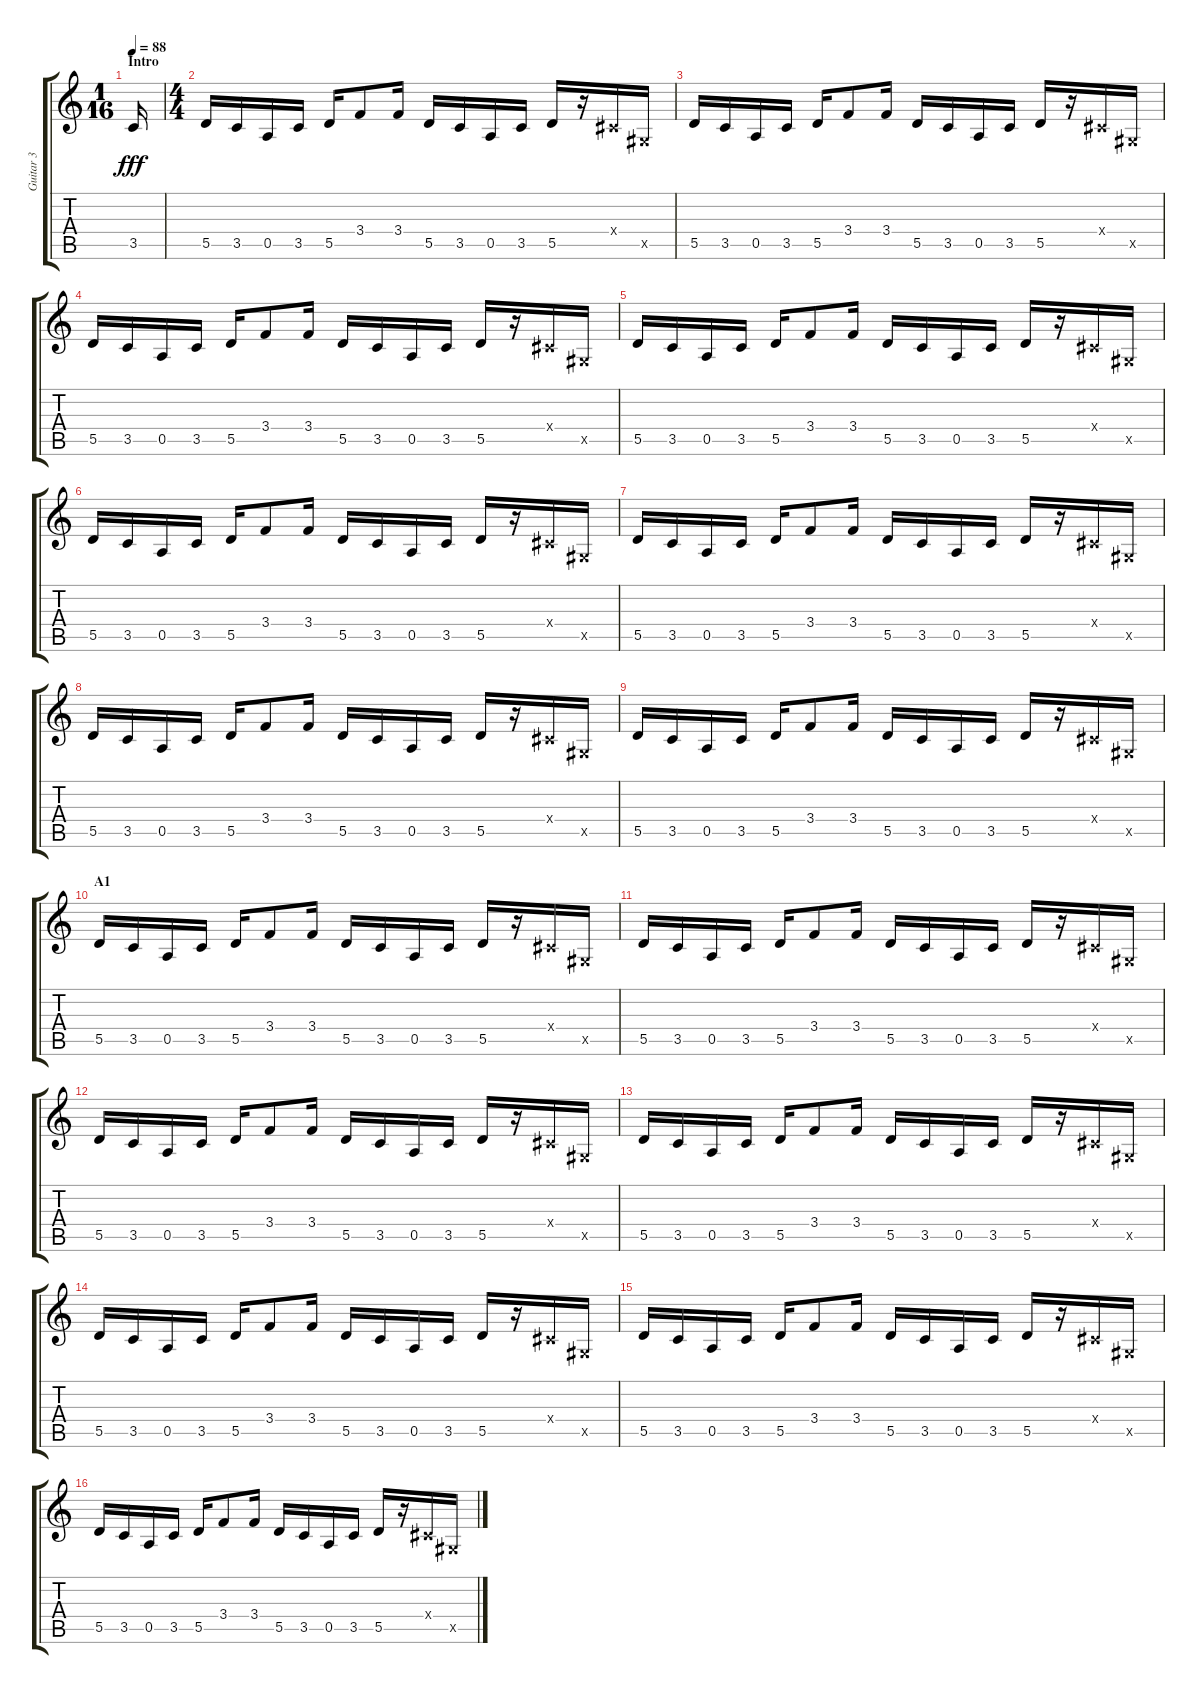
\track ("Guitar 3" "Guitar 3") {instrument distortionguitar}
\staff {score tabs}
\tuning (E4 B3 G3 D3 A2 E2) {hide}
\ts (1 16)
\section ("" "Intro")
\tempo 88
\clef g2
\ks c
3.5.16{dy fff instrument distortionguitar} |
\ts (4 4)
5.5.16 3.5.16 0.5.16 3.5.16 5.5.16 3.4.8 3.4.16 5.5.16 3.5.16 0.5.16 3.5.16 5.5.16 r.16 -1.4{x}.16 -1.5{x}.16 |
5.5.16 3.5.16 0.5.16 3.5.16 5.5.16 3.4.8 3.4.16 5.5.16 3.5.16 0.5.16 3.5.16 5.5.16 r.16 -1.4{x}.16 -1.5{x}.16 |
5.5.16 3.5.16 0.5.16 3.5.16 5.5.16 3.4.8 3.4.16 5.5.16 3.5.16 0.5.16 3.5.16 5.5.16 r.16 -1.4{x}.16 -1.5{x}.16 |
5.5.16 3.5.16 0.5.16 3.5.16 5.5.16 3.4.8 3.4.16 5.5.16 3.5.16 0.5.16 3.5.16 5.5.16 r.16 -1.4{x}.16 -1.5{x}.16 |
5.5.16 3.5.16 0.5.16 3.5.16 5.5.16 3.4.8 3.4.16 5.5.16 3.5.16 0.5.16 3.5.16 5.5.16 r.16 -1.4{x}.16 -1.5{x}.16 |
5.5.16 3.5.16 0.5.16 3.5.16 5.5.16 3.4.8 3.4.16 5.5.16 3.5.16 0.5.16 3.5.16 5.5.16 r.16 -1.4{x}.16 -1.5{x}.16 |
5.5.16 3.5.16 0.5.16 3.5.16 5.5.16 3.4.8 3.4.16 5.5.16 3.5.16 0.5.16 3.5.16 5.5.16 r.16 -1.4{x}.16 -1.5{x}.16 |
5.5.16 3.5.16 0.5.16 3.5.16 5.5.16 3.4.8 3.4.16 5.5.16 3.5.16 0.5.16 3.5.16 5.5.16 r.16 -1.4{x}.16 -1.5{x}.16 |
\section ("" "A1")
5.5.16{volume 6 balance 8} 3.5.16 0.5.16 3.5.16 5.5.16 3.4.8 3.4.16 5.5.16 3.5.16 0.5.16 3.5.16 5.5.16 r.16 -1.4{x}.16 -1.5{x}.16 |
5.5.16 3.5.16 0.5.16 3.5.16 5.5.16 3.4.8 3.4.16 5.5.16 3.5.16 0.5.16 3.5.16 5.5.16 r.16 -1.4{x}.16 -1.5{x}.16 |
5.5.16{volume 10 balance 16} 3.5.16 0.5.16 3.5.16 5.5.16 3.4.8 3.4.16 5.5.16 3.5.16 0.5.16 3.5.16 5.5.16 r.16 -1.4{x}.16 -1.5{x}.16 |
5.5.16 3.5.16 0.5.16 3.5.16 5.5.16 3.4.8 3.4.16 5.5.16 3.5.16 0.5.16 3.5.16 5.5.16 r.16 -1.4{x}.16 -1.5{x}.16 |
5.5.16 3.5.16 0.5.16 3.5.16 5.5.16 3.4.8 3.4.16 5.5.16 3.5.16 0.5.16 3.5.16 5.5.16 r.16 -1.4{x}.16 -1.5{x}.16 |
5.5.16 3.5.16 0.5.16 3.5.16 5.5.16 3.4.8 3.4.16 5.5.16 3.5.16 0.5.16 3.5.16 5.5.16 r.16 -1.4{x}.16 -1.5{x}.16 |
5.5.16{volume 6 balance 8} 3.5.16 0.5.16 3.5.16 5.5.16 3.4.8 3.4.16 5.5.16 3.5.16 0.5.16 3.5.16 5.5.16 r.16 -1.4{x}.16 -1.5{x}.16
